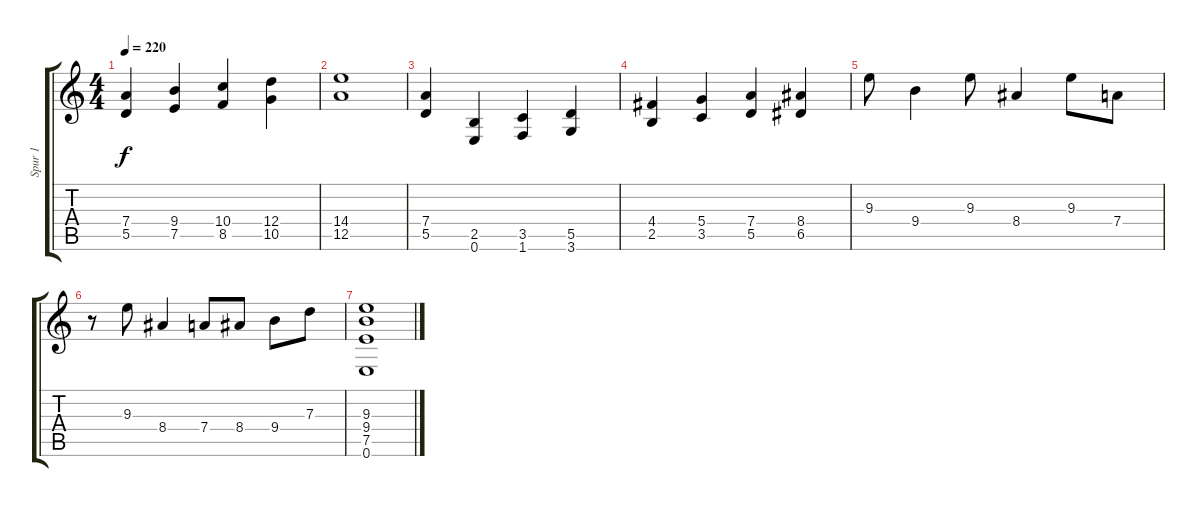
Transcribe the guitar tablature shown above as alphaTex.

\track ("Spur 1" "Spur 1") {instrument distortionguitar}
\staff {score tabs}
\tuning (E4 B3 G3 D3 A2 E2) {hide}
\ts (4 4)
\tempo 220
\clef g2
\ks c
(7.4 5.5).4{dy f} (9.4 7.5).4 (10.4 8.5).4 (12.4 10.5).4 |
(14.4 12.5).1 |
(7.4 5.5).4 (2.5 0.6).4 (3.5 1.6).4 (5.5 3.6).4 |
(4.4 2.5).4 (5.4 3.5).4 (7.4 5.5).4 (8.4 6.5).4 |
9.3.8 9.4.4 9.3.8 8.4.4 9.3.8 7.4.8 |
r.8 9.3.8 8.4.4 7.4.8 8.4.8 9.4.8 7.3.8 |
(9.3 9.4 7.5 0.6).1
